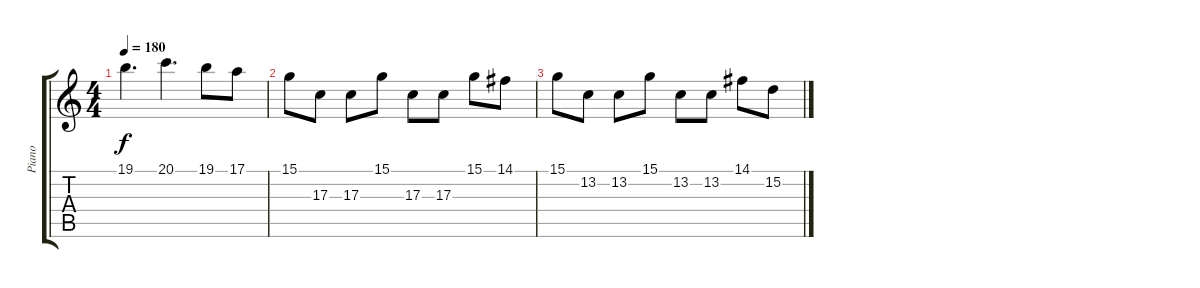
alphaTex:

\track ("Piano" "Piano") {instrument acousticgrandpiano}
\staff {score tabs}
\tuning (E4 B3 G3 D3 A2 E2) {hide}
\ts (4 4)
\tempo 180
\clef g2
\ks c
19.1.4{d dy f} 20.1.4{d} 19.1.8 17.1.8 |
15.1.8 17.3.8 17.3.8 15.1.8 17.3.8 17.3.8 15.1.8 14.1.8 |
15.1.8 13.2.8 13.2.8 15.1.8 13.2.8 13.2.8 14.1.8 15.2.8
